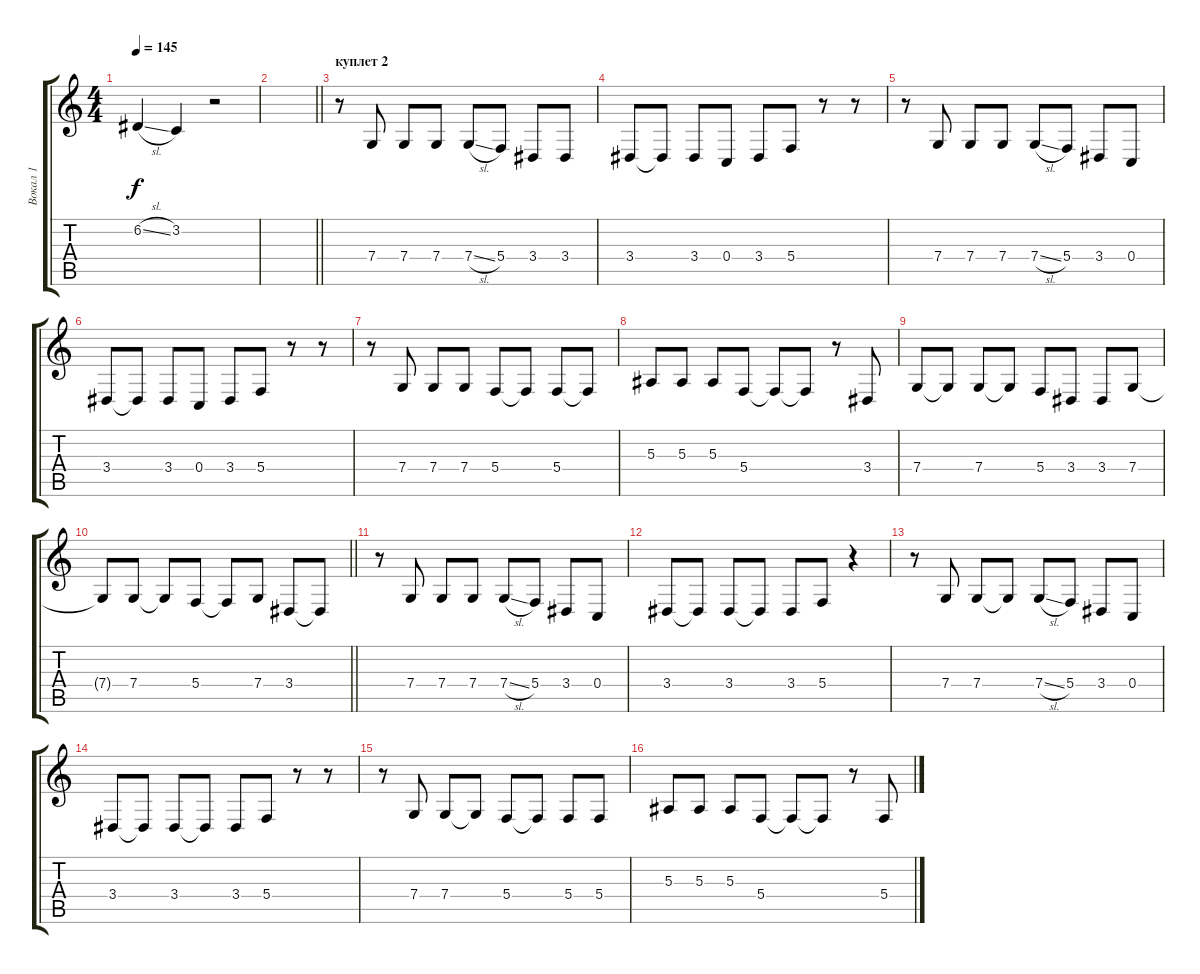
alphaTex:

\track ("Вокал 1" "Вокал 1") {instrument englishhorn}
\staff {score tabs}
\tuning (D4 A3 F3 C3 G2 D2) {hide}
\ts (4 4)
\tempo 145
\clef g2
\ks c
6.2{sl t}.4{dy f} 3.2.4 r.2 |
\barLineRight lightlight
|
\section ("" "куплет 2")
r.8 7.4.8 7.4.8 7.4.8 7.4{sl}.8 5.4.8 3.4.8 3.4.8 |
3.4.8 3.4{t}.8 3.4.8 0.4.8 3.4.8 5.4.8 r.8 r.8 |
r.8 7.4.8 7.4.8 7.4.8 7.4{sl}.8 5.4.8 3.4.8 0.4.8 |
3.4.8 3.4{t}.8 3.4.8 0.4.8 3.4.8 5.4.8 r.8 r.8 |
r.8 7.4.8 7.4.8 7.4.8 5.4.8 5.4{t}.8 5.4.8 5.4{t}.8 |
5.3.8 5.3.8 5.3.8 5.4.8 5.4{t}.8 5.4{t}.8 r.8 3.4.8 |
7.4.8 7.4{t}.8 7.4.8 7.4{t}.8 5.4.8 3.4.8 3.4.8 7.4.8 |
\barLineRight lightlight
7.4{t}.8 7.4.8 7.4{t}.8 5.4.8 5.4{t}.8 7.4.8 3.4.8 3.4{t}.8 |
r.8 7.4.8 7.4.8 7.4.8 7.4{sl}.8 5.4.8 3.4.8 0.4.8 |
3.4.8 3.4{t}.8 3.4.8 3.4{t}.8 3.4.8 5.4.8 r.4 |
r.8 7.4.8 7.4.8 7.4{t}.8 7.4{sl}.8 5.4.8 3.4.8 0.4.8 |
3.4.8 3.4{t}.8 3.4.8 3.4{t}.8 3.4.8 5.4.8 r.8 r.8 |
r.8 7.4.8 7.4.8 7.4{t}.8 5.4.8 5.4{t}.8 5.4.8 5.4.8 |
5.3.8 5.3.8 5.3.8 5.4.8 5.4{t}.8 5.4{t}.8 r.8 5.4.8
